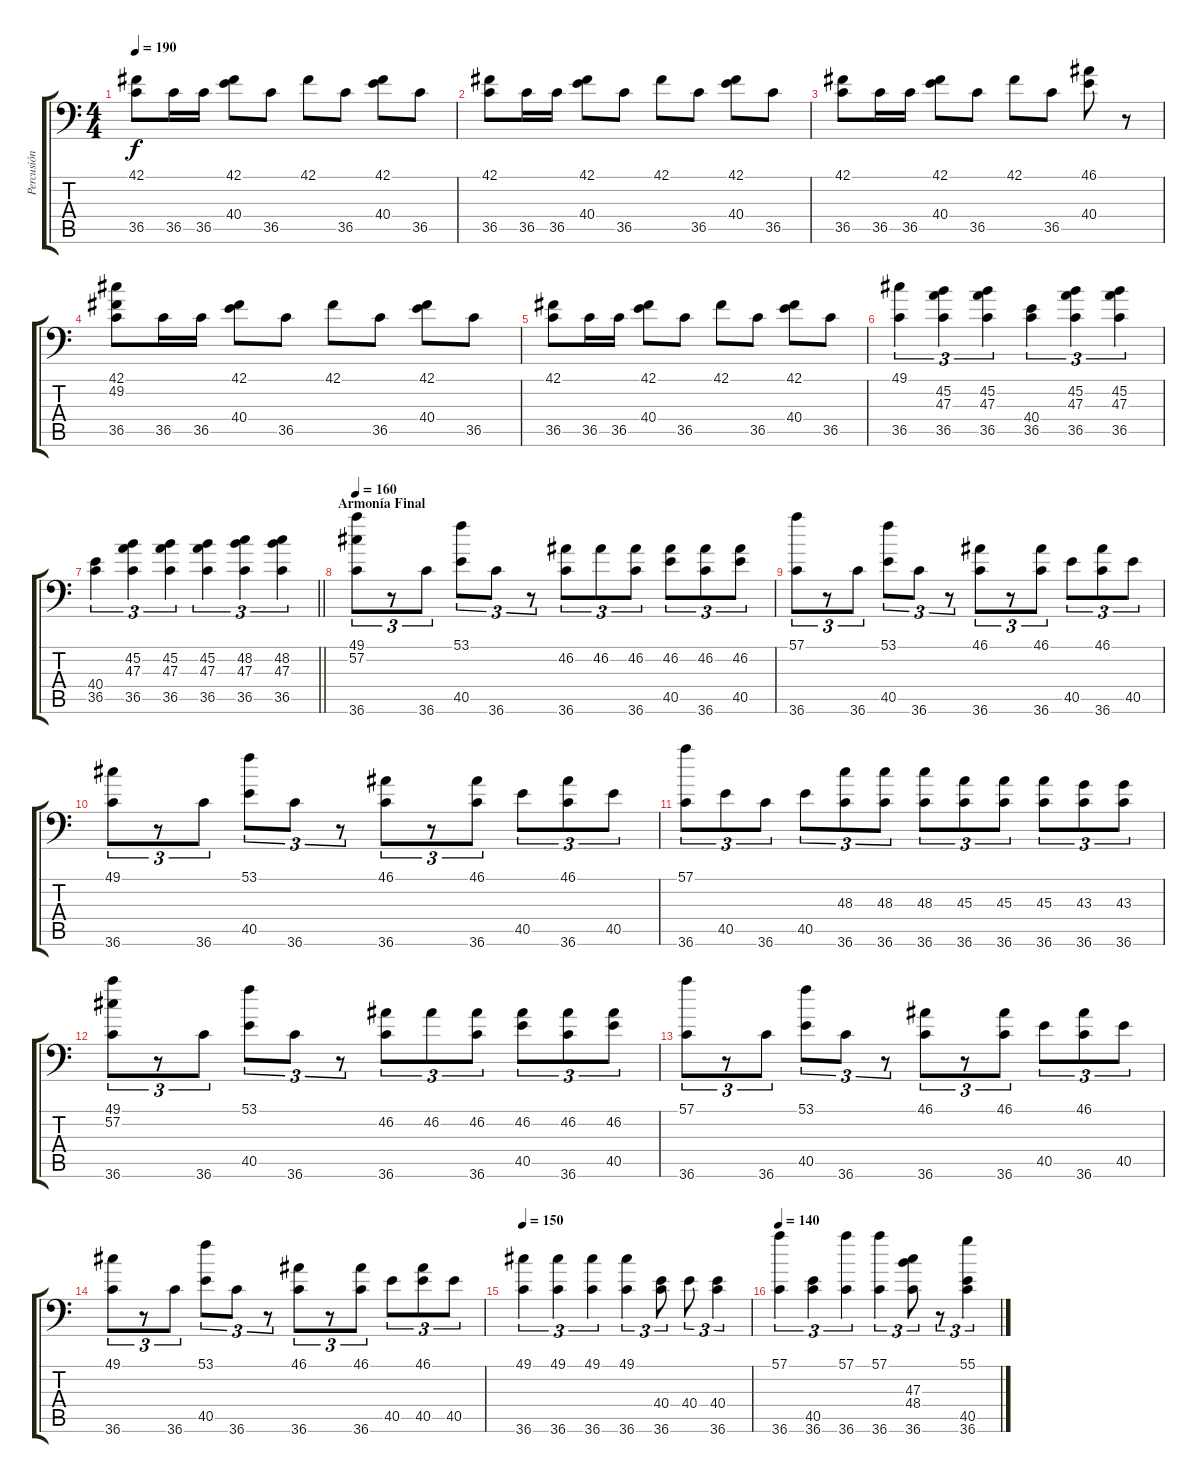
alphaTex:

\track ("Percusión" "Percusión") {instrument tinklebell}
\staff {score tabs}
\tuning (C-1 C-1 C-1 C-1 C-1 C-1) {hide}
\ts (4 4)
\tempo 190
\clef f4
\ks c
(42.1 36.5).8{dy f} 36.5.16 36.5.16 (42.1 40.4).8 36.5.8 42.1.8 36.5.8 (42.1 40.4).8 36.5.8 |
(42.1 36.5).8 36.5.16 36.5.16 (42.1 40.4).8 36.5.8 42.1.8 36.5.8 (42.1 40.4).8 36.5.8 |
(42.1 36.5).8 36.5.16 36.5.16 (42.1 40.4).8 36.5.8 42.1.8 36.5.8 (46.1 40.4).8 r.8 |
(42.1 49.2 36.5).8 36.5.16 36.5.16 (42.1 40.4).8 36.5.8 42.1.8 36.5.8 (42.1 40.4).8 36.5.8 |
(42.1 36.5).8 36.5.16 36.5.16 (42.1 40.4).8 36.5.8 42.1.8 36.5.8 (42.1 40.4).8 36.5.8 |
(49.1 36.5).4{tu (3 2)} (45.2 47.3 36.5).4{tu (3 2)} (45.2 47.3 36.5).4{tu (3 2)} (40.4 36.5).4{tu (3 2)} (45.2 47.3 36.5).4{tu (3 2)} (45.2 47.3 36.5).4{tu (3 2)} |
\barLineRight lightlight
(40.4 36.5).4{tu (3 2)} (45.2 47.3 36.5).4{tu (3 2)} (45.2 47.3 36.5).4{tu (3 2)} (45.2 47.3 36.5).4{tu (3 2)} (48.2 47.3 36.5).4{tu (3 2)} (48.2 47.3 36.5).4{tu (3 2)} |
\section ("" "Armonía Final ")
\tempo 160
(49.1 57.2 36.6).8{tu (3 2)} r.8{tu (3 2)} 36.6.8{tu (3 2)} (53.1 40.5).8{tu (3 2)} 36.6.8{tu (3 2)} r.8{tu (3 2)} (46.2 36.6).8{tu (3 2)} 46.2.8{tu (3 2)} (46.2 36.6).8{tu (3 2)} (46.2 40.5).8{tu (3 2)} (46.2 36.6).8{tu (3 2)} (46.2 40.5).8{tu (3 2)} |
(57.1 36.6).8{tu (3 2)} r.8{tu (3 2)} 36.6.8{tu (3 2)} (53.1 40.5).8{tu (3 2)} 36.6.8{tu (3 2)} r.8{tu (3 2)} (46.1 36.6).8{tu (3 2)} r.8{tu (3 2)} (46.1 36.6).8{tu (3 2)} 40.5.8{tu (3 2)} (46.1 36.6).8{tu (3 2)} 40.5.8{tu (3 2)} |
(49.1 36.6).8{tu (3 2)} r.8{tu (3 2)} 36.6.8{tu (3 2)} (53.1 40.5).8{tu (3 2)} 36.6.8{tu (3 2)} r.8{tu (3 2)} (46.1 36.6).8{tu (3 2)} r.8{tu (3 2)} (46.1 36.6).8{tu (3 2)} 40.5.8{tu (3 2)} (46.1 36.6).8{tu (3 2)} 40.5.8{tu (3 2)} |
(57.1 36.6).8{tu (3 2)} 40.5.8{tu (3 2)} 36.6.8{tu (3 2)} 40.5.8{tu (3 2)} (48.3 36.6).8{tu (3 2)} (48.3 36.6).8{tu (3 2)} (48.3 36.6).8{tu (3 2)} (45.3 36.6).8{tu (3 2)} (45.3 36.6).8{tu (3 2)} (45.3 36.6).8{tu (3 2)} (43.3 36.6).8{tu (3 2)} (43.3 36.6).8{tu (3 2)} |
(49.1 57.2 36.6).8{tu (3 2)} r.8{tu (3 2)} 36.6.8{tu (3 2)} (53.1 40.5).8{tu (3 2)} 36.6.8{tu (3 2)} r.8{tu (3 2)} (46.2 36.6).8{tu (3 2)} 46.2.8{tu (3 2)} (46.2 36.6).8{tu (3 2)} (46.2 40.5).8{tu (3 2)} (46.2 36.6).8{tu (3 2)} (46.2 40.5).8{tu (3 2)} |
(57.1 36.6).8{tu (3 2)} r.8{tu (3 2)} 36.6.8{tu (3 2)} (53.1 40.5).8{tu (3 2)} 36.6.8{tu (3 2)} r.8{tu (3 2)} (46.1 36.6).8{tu (3 2)} r.8{tu (3 2)} (46.1 36.6).8{tu (3 2)} 40.5.8{tu (3 2)} (46.1 36.6).8{tu (3 2)} 40.5.8{tu (3 2)} |
(49.1 36.6).8{tu (3 2)} r.8{tu (3 2)} 36.6.8{tu (3 2)} (53.1 40.5).8{tu (3 2)} 36.6.8{tu (3 2)} r.8{tu (3 2)} (46.1 36.6).8{tu (3 2)} r.8{tu (3 2)} (46.1 36.6).8{tu (3 2)} 40.5.8{tu (3 2)} (46.1 40.5).8{tu (3 2)} 40.5.8{tu (3 2)} |
\tempo 150
(49.1 36.6).4{tu (3 2)} (49.1 36.6).4{tu (3 2)} (49.1 36.6).4{tu (3 2)} (49.1 36.6).4{tu (3 2)} (40.4 36.6).8{tu (3 2)} 40.4.8{tu (3 2)} (40.4 36.6).4{tu (3 2)} |
\tempo 140
(57.1 36.6).4{tu (3 2)} (40.5 36.6).4{tu (3 2)} (57.1 36.6).4{tu (3 2)} (57.1 36.6).4{tu (3 2)} (47.3 48.4 36.6).8{tu (3 2)} r.8{tu (3 2)} (55.1 40.5 36.6).4{tu (3 2)}
